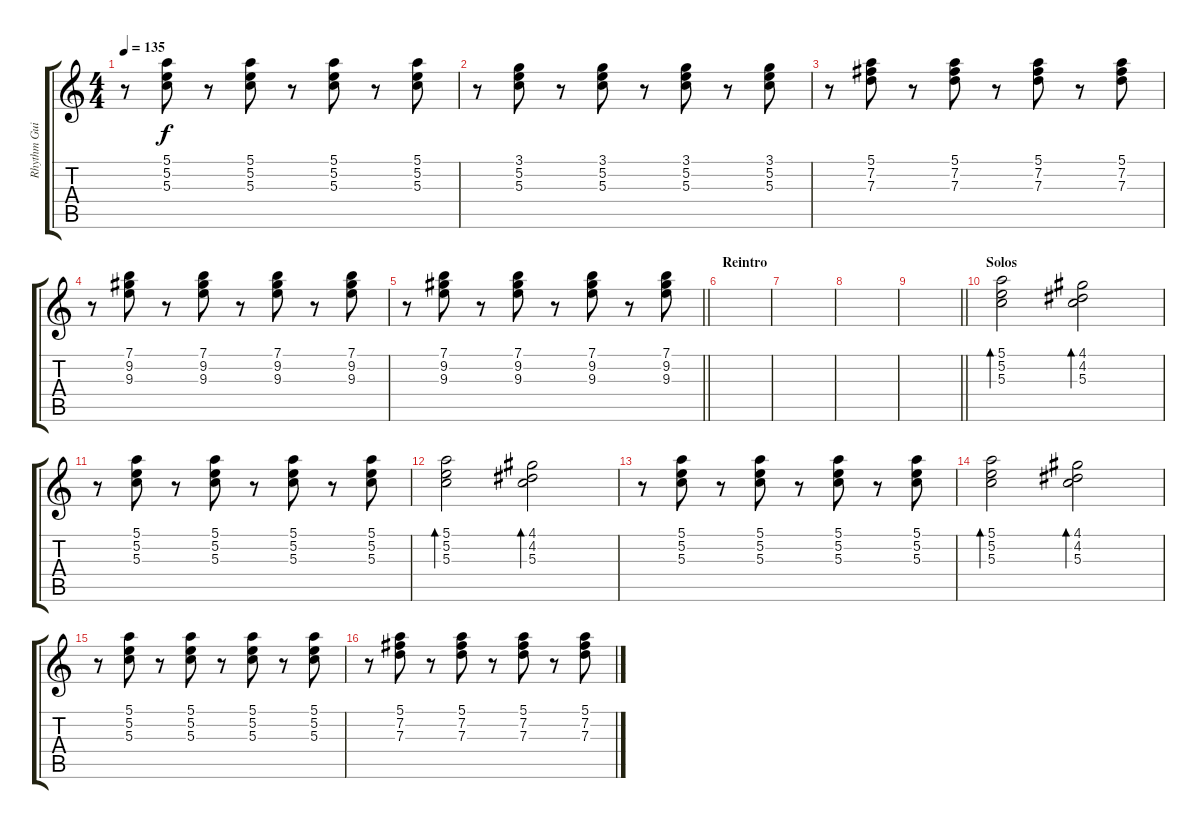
\track ("Rhythm Guitar" "Rhythm Gui") {instrument acousticguitarsteel}
\staff {score tabs}
\tuning (E4 B3 G3 D3 A2 E2) {hide}
\ts (4 4)
\tempo 135
\clef g2
\ks c
r.8{dy f} (5.1 5.2 5.3).8 r.8 (5.1 5.2 5.3).8 r.8 (5.1 5.2 5.3).8 r.8 (5.1 5.2 5.3).8 |
r.8 (3.1 5.2 5.3).8 r.8 (3.1 5.2 5.3).8 r.8 (3.1 5.2 5.3).8 r.8 (3.1 5.2 5.3).8 |
r.8 (5.1 7.2 7.3).8 r.8 (5.1 7.2 7.3).8 r.8 (5.1 7.2 7.3).8 r.8 (5.1 7.2 7.3).8 |
r.8 (7.1 9.2 9.3).8 r.8 (7.1 9.2 9.3).8 r.8 (7.1 9.2 9.3).8 r.8 (7.1 9.2 9.3).8 |
\barLineRight lightlight
r.8 (7.1 9.2 9.3).8 r.8 (7.1 9.2 9.3).8 r.8 (7.1 9.2 9.3).8 r.8 (7.1 9.2 9.3).8 |
\section ("" "Reintro")
|
|
|
\barLineRight lightlight
|
\section ("" "Solos")
(5.1 5.2 5.3).2{bd 120} (4.1 4.2 5.3).2{bd 120} |
r.8 (5.1 5.2 5.3).8 r.8 (5.1 5.2 5.3).8 r.8 (5.1 5.2 5.3).8 r.8 (5.1 5.2 5.3).8 |
(5.1 5.2 5.3).2{bd 120} (4.1 4.2 5.3).2{bd 120} |
r.8 (5.1 5.2 5.3).8 r.8 (5.1 5.2 5.3).8 r.8 (5.1 5.2 5.3).8 r.8 (5.1 5.2 5.3).8 |
(5.1 5.2 5.3).2{bd 120} (4.1 4.2 5.3).2{bd 120} |
r.8 (5.1 5.2 5.3).8 r.8 (5.1 5.2 5.3).8 r.8 (5.1 5.2 5.3).8 r.8 (5.1 5.2 5.3).8 |
r.8 (5.1 7.2 7.3).8 r.8 (5.1 7.2 7.3).8 r.8 (5.1 7.2 7.3).8 r.8 (5.1 7.2 7.3).8
